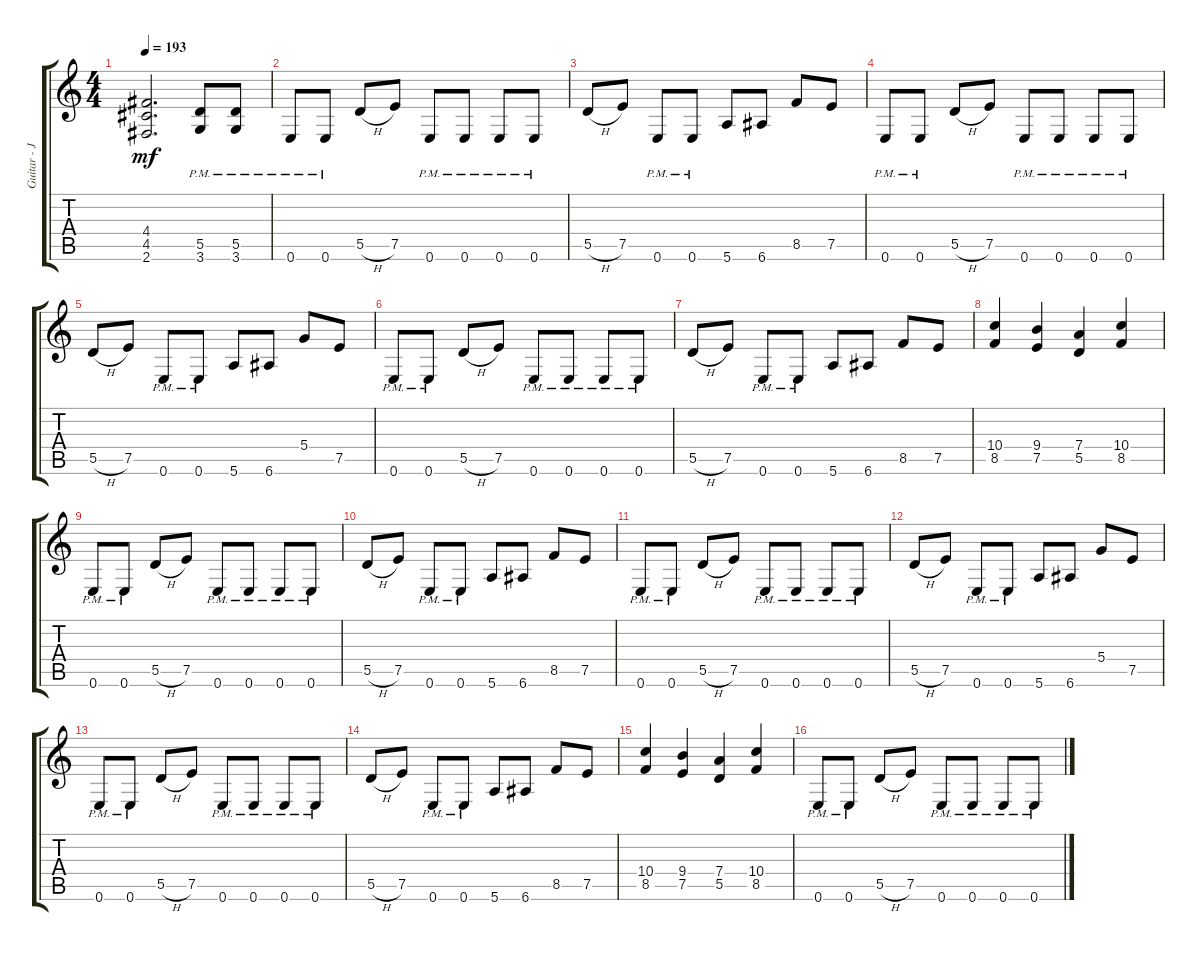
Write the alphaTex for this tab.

\track ("Guitar - James" "Guitar - J") {instrument distortionguitar}
\staff {score tabs}
\tuning (E4 B3 G3 D3 A2 E2) {hide}
\ts (4 4)
\tempo 193
\clef g2
\ks c
(4.4 4.5 2.6).2{d dy mf} (5.5{pm} 3.6{pm}).8 (5.5{pm} 3.6{pm}).8 |
0.6{pm}.8 0.6{pm}.8 5.5{h}.8 7.5.8 0.6{pm}.8 0.6{pm}.8 0.6{pm}.8 0.6{pm}.8 |
5.5{h}.8 7.5.8 0.6{pm}.8 0.6{pm}.8 5.6.8 6.6.8 8.5.8 7.5.8 |
0.6{pm}.8 0.6{pm}.8 5.5{h}.8 7.5.8 0.6{pm}.8 0.6{pm}.8 0.6{pm}.8 0.6{pm}.8 |
5.5{h}.8 7.5.8 0.6{pm}.8 0.6{pm}.8 5.6.8 6.6.8 5.4.8 7.5.8 |
0.6{pm}.8 0.6{pm}.8 5.5{h}.8 7.5.8 0.6{pm}.8 0.6{pm}.8 0.6{pm}.8 0.6{pm}.8 |
5.5{h}.8 7.5.8 0.6{pm}.8 0.6{pm}.8 5.6.8 6.6.8 8.5.8 7.5.8 |
(10.4 8.5).4 (9.4 7.5).4 (7.4 5.5).4 (10.4 8.5).4 |
0.6{pm}.8 0.6{pm}.8 5.5{h}.8 7.5.8 0.6{pm}.8 0.6{pm}.8 0.6{pm}.8 0.6{pm}.8 |
5.5{h}.8 7.5.8 0.6{pm}.8 0.6{pm}.8 5.6.8 6.6.8 8.5.8 7.5.8 |
0.6{pm}.8 0.6{pm}.8 5.5{h}.8 7.5.8 0.6{pm}.8 0.6{pm}.8 0.6{pm}.8 0.6{pm}.8 |
5.5{h}.8 7.5.8 0.6{pm}.8 0.6{pm}.8 5.6.8 6.6.8 5.4.8 7.5.8 |
0.6{pm}.8 0.6{pm}.8 5.5{h}.8 7.5.8 0.6{pm}.8 0.6{pm}.8 0.6{pm}.8 0.6{pm}.8 |
5.5{h}.8 7.5.8 0.6{pm}.8 0.6{pm}.8 5.6.8 6.6.8 8.5.8 7.5.8 |
(10.4 8.5).4 (9.4 7.5).4 (7.4 5.5).4 (10.4 8.5).4 |
0.6{pm}.8 0.6{pm}.8 5.5{h}.8 7.5.8 0.6{pm}.8 0.6{pm}.8 0.6{pm}.8 0.6{pm}.8
